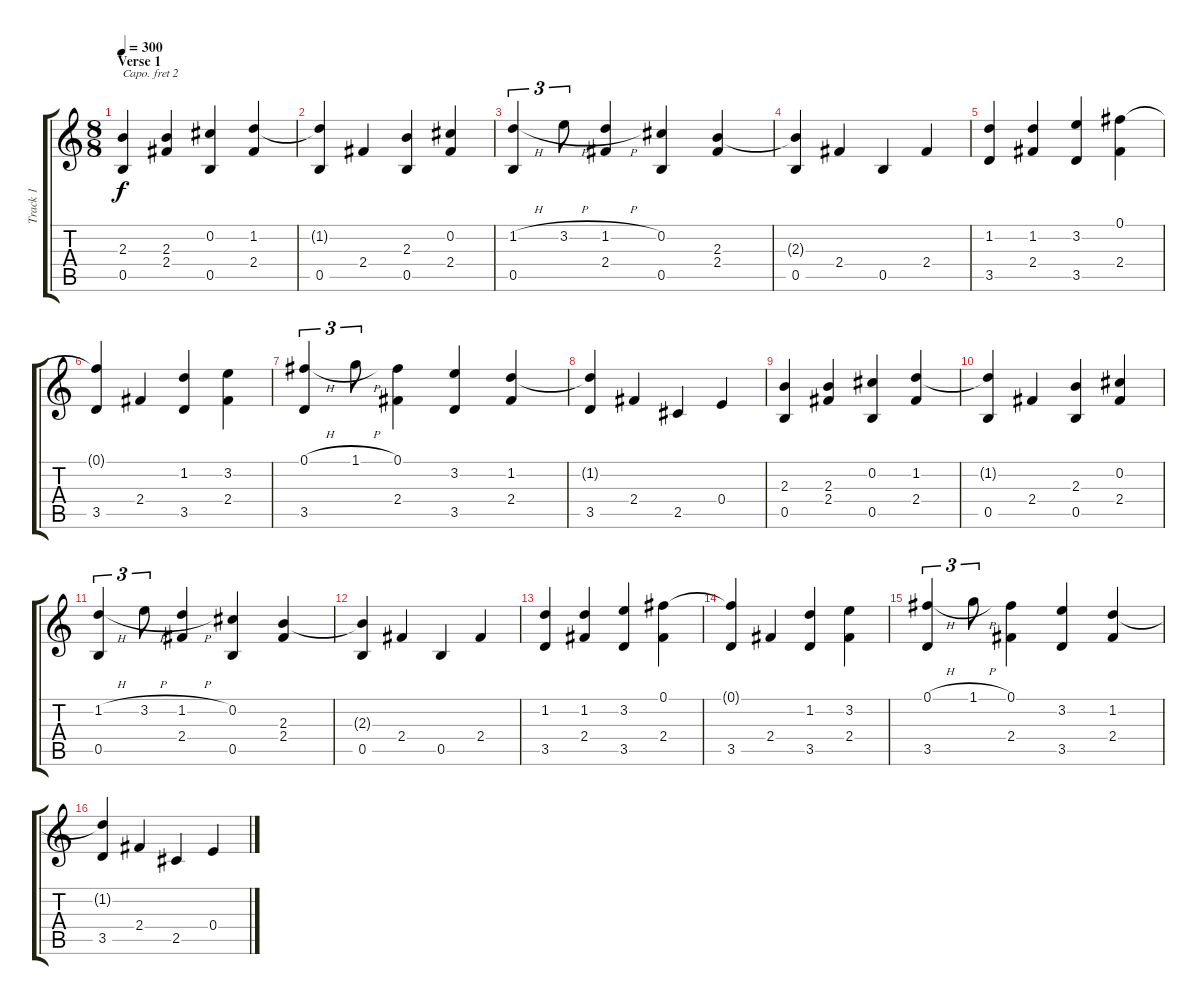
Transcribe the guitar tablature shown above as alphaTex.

\track ("Track 1" "Track 1") {instrument electricguitarclean}
\staff {score tabs}
\capo 2
\tuning (E4 B3 G3 D3 A2 E2) {hide}
\ts (8 8)
\section ("" "Verse 1")
\tempo 300
\clef g2
\ks c
(2.3 0.5).4{dy f} (2.3 2.4).4 (0.2 0.5).4 (1.2 2.4).4 |
(1.2{t} 0.5).4 2.4.4 (2.3 0.5).4 (0.2 2.4).4 |
(1.2{h} 0.5).4{tu (3 2)} 3.2{h}.8{tu (3 2)} (1.2{h} 2.4).4 (0.2 0.5).4 (2.3 2.4).4 |
(2.3{t} 0.5).4 2.4.4 0.5.4 2.4.4 |
(1.2 3.5).4 (1.2 2.4).4 (3.2 3.5).4 (0.1 2.4).4 |
(0.1{t} 3.5).4 2.4.4 (1.2 3.5).4 (3.2 2.4).4 |
(0.1{h} 3.5).4{tu (3 2)} 1.1{h}.8{tu (3 2)} (0.1 2.4).4 (3.2 3.5).4 (1.2 2.4).4 |
(1.2{t} 3.5).4 2.4.4 2.5.4 0.4.4 |
(2.3 0.5).4 (2.3 2.4).4 (0.2 0.5).4 (1.2 2.4).4 |
(1.2{t} 0.5).4 2.4.4 (2.3 0.5).4 (0.2 2.4).4 |
(1.2{h} 0.5).4{tu (3 2)} 3.2{h}.8{tu (3 2)} (1.2{h} 2.4).4 (0.2 0.5).4 (2.3 2.4).4 |
(2.3{t} 0.5).4 2.4.4 0.5.4 2.4.4 |
(1.2 3.5).4 (1.2 2.4).4 (3.2 3.5).4 (0.1 2.4).4 |
(0.1{t} 3.5).4 2.4.4 (1.2 3.5).4 (3.2 2.4).4 |
(0.1{h} 3.5).4{tu (3 2)} 1.1{h}.8{tu (3 2)} (0.1 2.4).4 (3.2 3.5).4 (1.2 2.4).4 |
(1.2{t} 3.5).4 2.4.4 2.5.4 0.4.4
